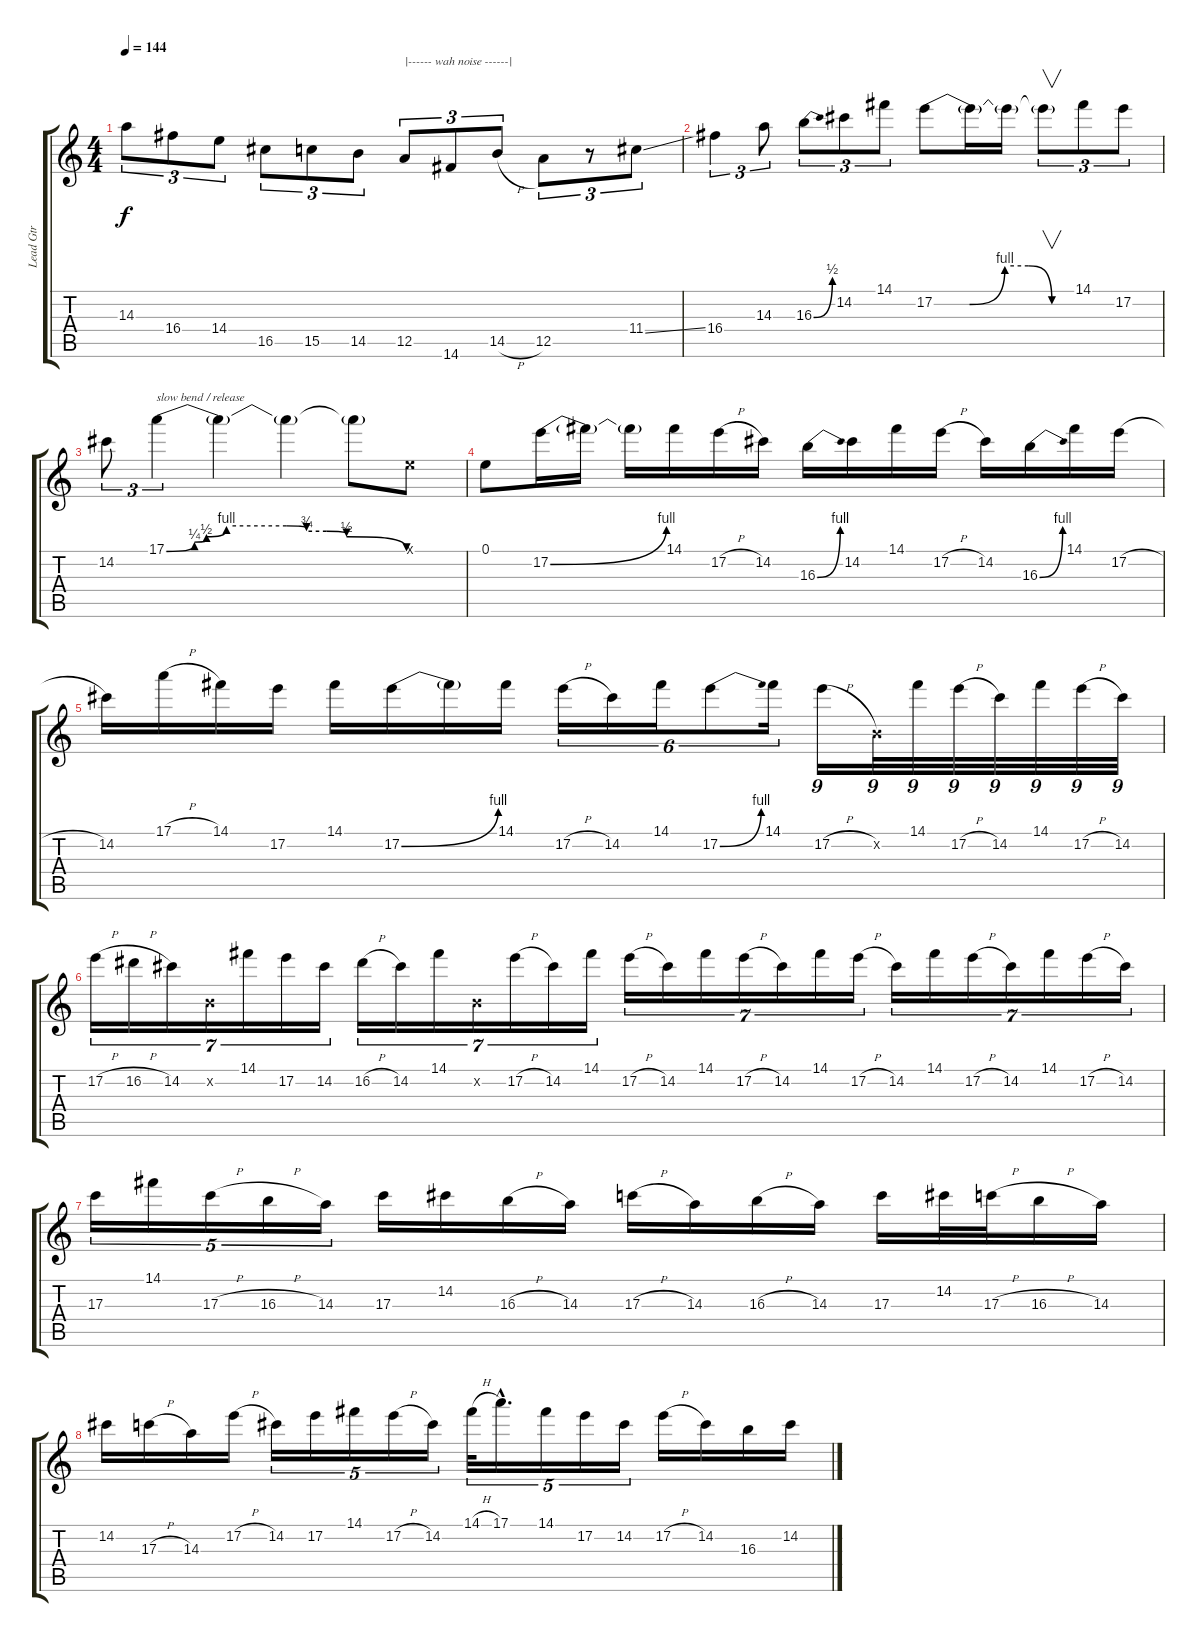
\track ("Lead Gtr" "Lead Gtr") {instrument overdrivenguitar}
\staff {score tabs}
\tuning (E4 B3 G3 D3 A2 E2) {hide}
\ts (4 4)
\tempo 144
\clef g2
\ks c
14.3.8{tu (3 2) dy f} 16.4.8{tu (3 2)} 14.4.8{tu (3 2)} 16.5.8{tu (3 2)} 15.5.8{tu (3 2)} 14.5.8{tu (3 2)} 12.5.8{tu (3 2) txt "|------ wah noise ------|"} 14.6.8{tu (3 2)} 14.5{h}.8{tu (3 2)} 12.5.8{tu (3 2)} r.8{tu (3 2)} 11.4{ss}.8{tu (3 2)} |
16.4.4{tu (3 2)} 14.3.8{tu (3 2)} 16.3{be (bend 0 0 60 2)}.8{tu (3 2)} 14.2.8{tu (3 2)} 14.1.8{tu (3 2)} 17.2{be (custom 0 0 15 0 30 4 40 4 50 0 60 0)}.8 17.2{t}.16 17.2{t}.16 17.2{t}.8{v tu (3 2)} 14.1.8{tu (3 2)} 17.2.8{tu (3 2)} |
14.2.8{tu (3 2)} 17.1{be (custom 0 0 7 1 10 2 15 4 30 4 35 3 40 3 45 2 60 0)}.4{tu (3 2) txt "slow bend / release"} 17.1{t}.4 17.1{t}.4 17.1{t}.8 0.1{x}.8 |
0.1.8 17.2{be (bend 0 0 60 4)}.16 17.2{t}.16 17.2{t}.16 14.1.16 17.2{h}.16 14.2.16 16.3{be (bend 0 0 60 4)}.16 14.2.16 14.1.16 17.2{h}.16 14.2.16 16.3{be (bend 0 0 60 4)}.16 14.1.16 17.2{h}.16 |
14.2.16 17.1{h}.16 14.1.16 17.2.16 14.1.16 17.2{be (bend 0 0 60 4)}.16 17.2{t}.16 14.1.16 17.2{h}.16{tu (6 4)} 14.2.16{tu (6 4)} 14.1.16{tu (6 4)} 17.2{be (bend 0 0 60 4)}.8{tu (6 4)} 14.1.16{tu (6 4)} 17.2{h}.16{tu (9 8)} 0.2{x}.32{tu (9 8)} 14.1.32{tu (9 8)} 17.2{h}.32{tu (9 8)} 14.2.32{tu (9 8)} 14.1.32{tu (9 8)} 17.2{h}.32{tu (9 8)} 14.2.32{tu (9 8)} |
17.2{h}.16{tu (7 4)} 16.2{h}.16{tu (7 4)} 14.2.16{tu (7 4)} 0.2{x}.16{tu (7 4)} 14.1.16{tu (7 4)} 17.2.16{tu (7 4)} 14.2.16{tu (7 4)} 16.2{h}.16{tu (7 4)} 14.2.16{tu (7 4)} 14.1.16{tu (7 4)} 0.2{x}.16{tu (7 4)} 17.2{h}.16{tu (7 4)} 14.2.16{tu (7 4)} 14.1.16{tu (7 4)} 17.2{h}.16{tu (7 4)} 14.2.16{tu (7 4)} 14.1.16{tu (7 4)} 17.2{h}.16{tu (7 4)} 14.2.16{tu (7 4)} 14.1.16{tu (7 4)} 17.2{h}.16{tu (7 4)} 14.2.16{tu (7 4)} 14.1.16{tu (7 4)} 17.2{h}.16{tu (7 4)} 14.2.16{tu (7 4)} 14.1.16{tu (7 4)} 17.2{h}.16{tu (7 4)} 14.2.16{tu (7 4)} |
17.3.16{tu (5 4)} 14.1.16{tu (5 4)} 17.3{h}.16{tu (5 4)} 16.3{h}.16{tu (5 4)} 14.3.16{tu (5 4)} 17.3.16 14.2.16 16.3{h}.16 14.3.16 17.3{h}.16 14.3.16 16.3{h}.16 14.3.16 17.3.16 14.2.32 17.3{h}.32 16.3{h}.16 14.3.16 |
14.2.16 17.3{h}.16 14.3.16 17.2{h}.16 14.2.16{tu (5 4)} 17.2.16{tu (5 4)} 14.1.16{tu (5 4)} 17.2{h}.16{tu (5 4)} 14.2.16{tu (5 4)} 14.1{h}.32{tu (5 4)} 17.1{hac}.16{d tu (5 4)} 14.1.16{tu (5 4)} 17.2.16{tu (5 4)} 14.2.16{tu (5 4)} 17.2{h}.16 14.2.16 16.3.16 14.2.16
